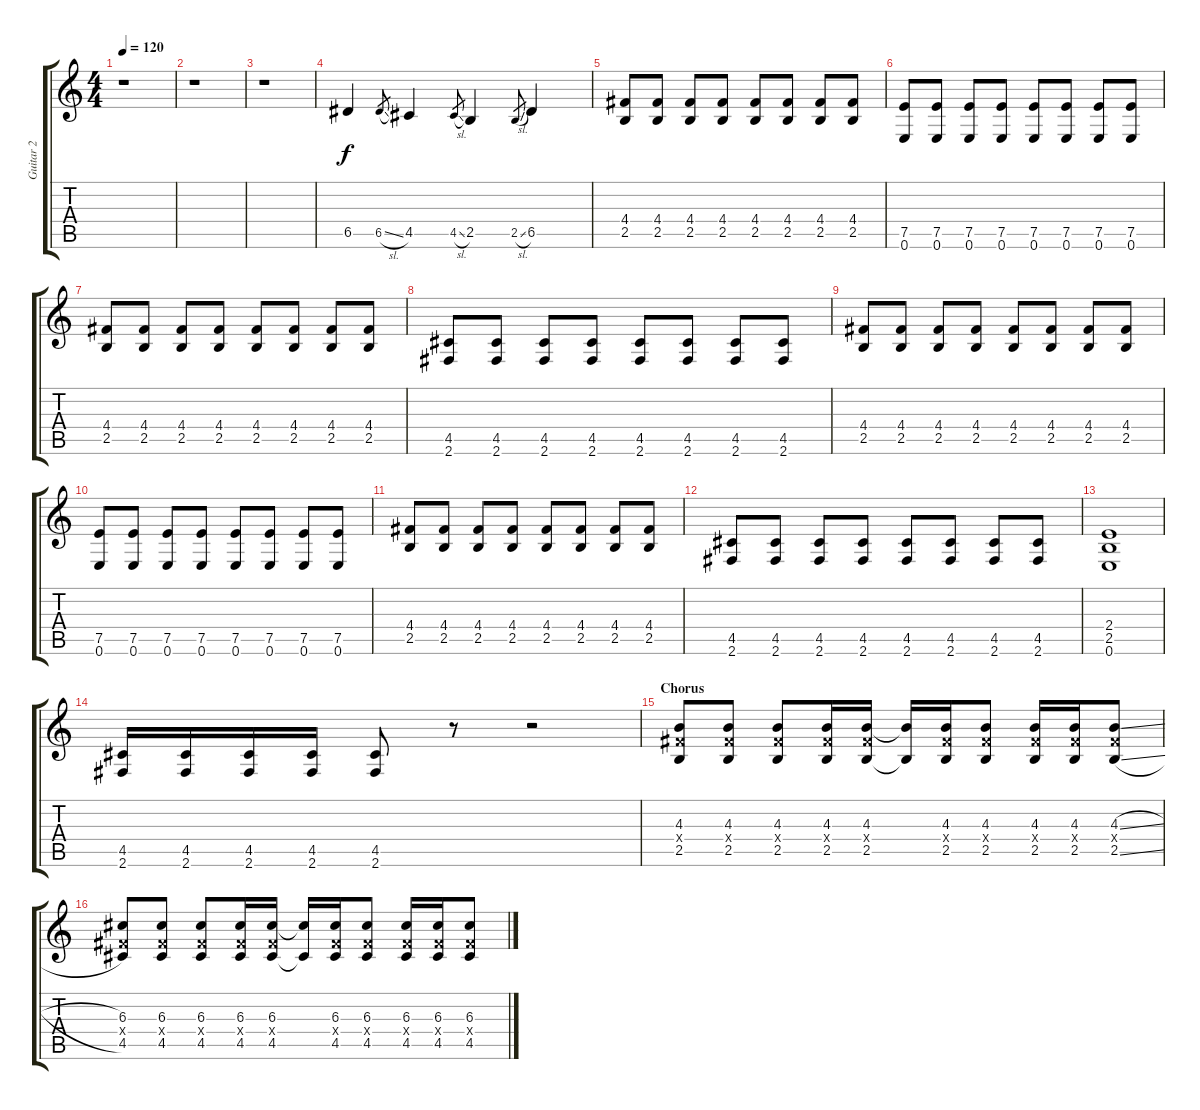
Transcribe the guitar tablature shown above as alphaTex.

\track ("Guitar 2" "Guitar 2") {instrument distortionguitar}
\staff {score tabs}
\tuning (E4 B3 G3 D3 A2 E2) {hide}
\ts (4 4)
\tempo 120
\clef g2
\ks c
r.1{dy f} |
r.1 |
r.1 |
6.5.4 6.5{sl}.8{gr} 4.5.4 4.5{sl}.8{gr} 2.5.4 2.5{sl}.8{gr} 6.5.4 |
(4.4 2.5).8 (4.4 2.5).8 (4.4 2.5).8 (4.4 2.5).8 (4.4 2.5).8 (4.4 2.5).8 (4.4 2.5).8 (4.4 2.5).8 |
(7.5 0.6).8 (7.5 0.6).8 (7.5 0.6).8 (7.5 0.6).8 (7.5 0.6).8 (7.5 0.6).8 (7.5 0.6).8 (7.5 0.6).8 |
(4.4 2.5).8 (4.4 2.5).8 (4.4 2.5).8 (4.4 2.5).8 (4.4 2.5).8 (4.4 2.5).8 (4.4 2.5).8 (4.4 2.5).8 |
(4.5 2.6).8 (4.5 2.6).8 (4.5 2.6).8 (4.5 2.6).8 (4.5 2.6).8 (4.5 2.6).8 (4.5 2.6).8 (4.5 2.6).8 |
(4.4 2.5).8 (4.4 2.5).8 (4.4 2.5).8 (4.4 2.5).8 (4.4 2.5).8 (4.4 2.5).8 (4.4 2.5).8 (4.4 2.5).8 |
(7.5 0.6).8 (7.5 0.6).8 (7.5 0.6).8 (7.5 0.6).8 (7.5 0.6).8 (7.5 0.6).8 (7.5 0.6).8 (7.5 0.6).8 |
(4.4 2.5).8 (4.4 2.5).8 (4.4 2.5).8 (4.4 2.5).8 (4.4 2.5).8 (4.4 2.5).8 (4.4 2.5).8 (4.4 2.5).8 |
(4.5 2.6).8 (4.5 2.6).8 (4.5 2.6).8 (4.5 2.6).8 (4.5 2.6).8 (4.5 2.6).8 (4.5 2.6).8 (4.5 2.6).8 |
(2.4 2.5 0.6).1 |
(4.5 2.6).16 (4.5 2.6).16 (4.5 2.6).16 (4.5 2.6).16 (4.5 2.6).8 r.8 r.2 |
\section ("" "Chorus")
(4.3 4.4{x} 2.5).8 (4.3 4.4{x} 2.5).8 (4.3 4.4{x} 2.5).8 (4.3 4.4{x} 2.5).16 (4.3 4.4{x} 2.5).16 (4.3{t} 2.5{t}).16 (4.3 4.4{x} 2.5).16 (4.3 4.4{x} 2.5).8 (4.3 4.4{x} 2.5).16 (4.3 4.4{x} 2.5).16 (4.3{sl} 4.4{x} 2.5{sl}).8 |
(6.3 4.4{x} 4.5).8 (6.3 4.4{x} 4.5).8 (6.3 4.4{x} 4.5).8 (6.3 4.4{x} 4.5).16 (6.3 4.4{x} 4.5).16 (6.3{t} 4.5{t}).16 (6.3 4.4{x} 4.5).16 (6.3 4.4{x} 4.5).8 (6.3 4.4{x} 4.5).16 (6.3 4.4{x} 4.5).16 (6.3{sl} 4.4{x} 4.5{sl}).8
